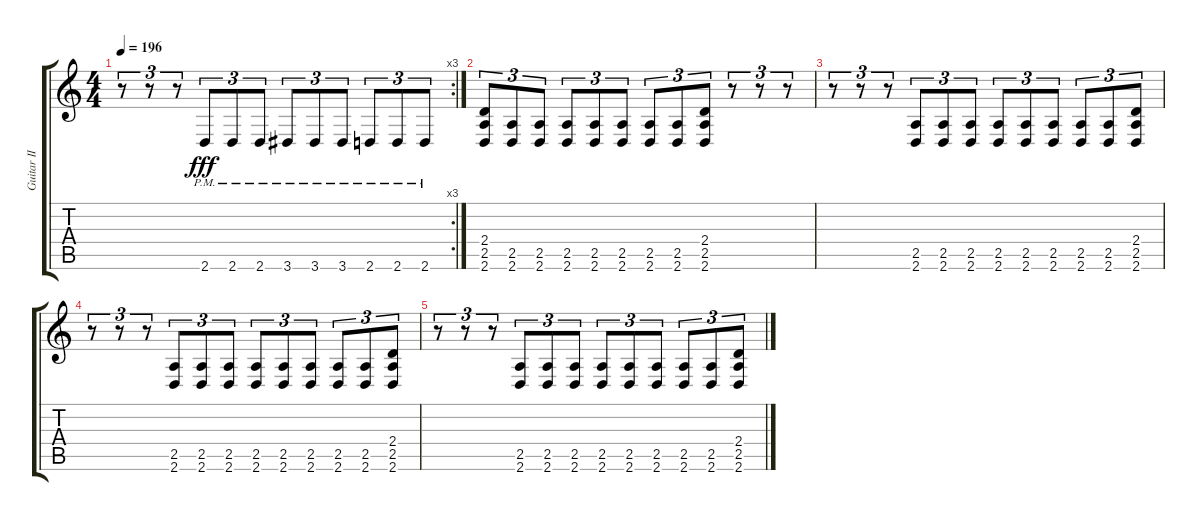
\track ("Guitar II" "Guitar II") {instrument distortionguitar}
\staff {score tabs}
\tuning (D4 A3 F3 C3 G2 C2) {hide}
\rc 3
\ts (4 4)
\tempo 196
\clef g2
\ks c
r.8{tu (3 2) dy fff} r.8{tu (3 2)} r.8{tu (3 2)} 2.6{pm}.8{tu (3 2)} 2.6{pm}.8{tu (3 2)} 2.6{pm}.8{tu (3 2)} 3.6{pm}.8{tu (3 2)} 3.6{pm}.8{tu (3 2)} 3.6{pm}.8{tu (3 2)} 2.6{pm}.8{tu (3 2)} 2.6{pm}.8{tu (3 2)} 2.6{pm}.8{tu (3 2)} |
(2.4 2.5 2.6).8{tu (3 2)} (2.5 2.6).8{tu (3 2)} (2.5 2.6).8{tu (3 2)} (2.5 2.6).8{tu (3 2)} (2.5 2.6).8{tu (3 2)} (2.5 2.6).8{tu (3 2)} (2.5 2.6).8{tu (3 2)} (2.5 2.6).8{tu (3 2)} (2.4 2.5 2.6).8{tu (3 2)} r.8{tu (3 2)} r.8{tu (3 2)} r.8{tu (3 2)} |
r.8{tu (3 2)} r.8{tu (3 2)} r.8{tu (3 2)} (2.5 2.6).8{tu (3 2)} (2.5 2.6).8{tu (3 2)} (2.5 2.6).8{tu (3 2)} (2.5 2.6).8{tu (3 2)} (2.5 2.6).8{tu (3 2)} (2.5 2.6).8{tu (3 2)} (2.5 2.6).8{tu (3 2)} (2.5 2.6).8{tu (3 2)} (2.4 2.5 2.6).8{tu (3 2)} |
r.8{tu (3 2)} r.8{tu (3 2)} r.8{tu (3 2)} (2.5 2.6).8{tu (3 2)} (2.5 2.6).8{tu (3 2)} (2.5 2.6).8{tu (3 2)} (2.5 2.6).8{tu (3 2)} (2.5 2.6).8{tu (3 2)} (2.5 2.6).8{tu (3 2)} (2.5 2.6).8{tu (3 2)} (2.5 2.6).8{tu (3 2)} (2.4 2.5 2.6).8{tu (3 2)} |
r.8{tu (3 2)} r.8{tu (3 2)} r.8{tu (3 2)} (2.5 2.6).8{tu (3 2)} (2.5 2.6).8{tu (3 2)} (2.5 2.6).8{tu (3 2)} (2.5 2.6).8{tu (3 2)} (2.5 2.6).8{tu (3 2)} (2.5 2.6).8{tu (3 2)} (2.5 2.6).8{tu (3 2)} (2.5 2.6).8{tu (3 2)} (2.4 2.5 2.6).8{tu (3 2)}
